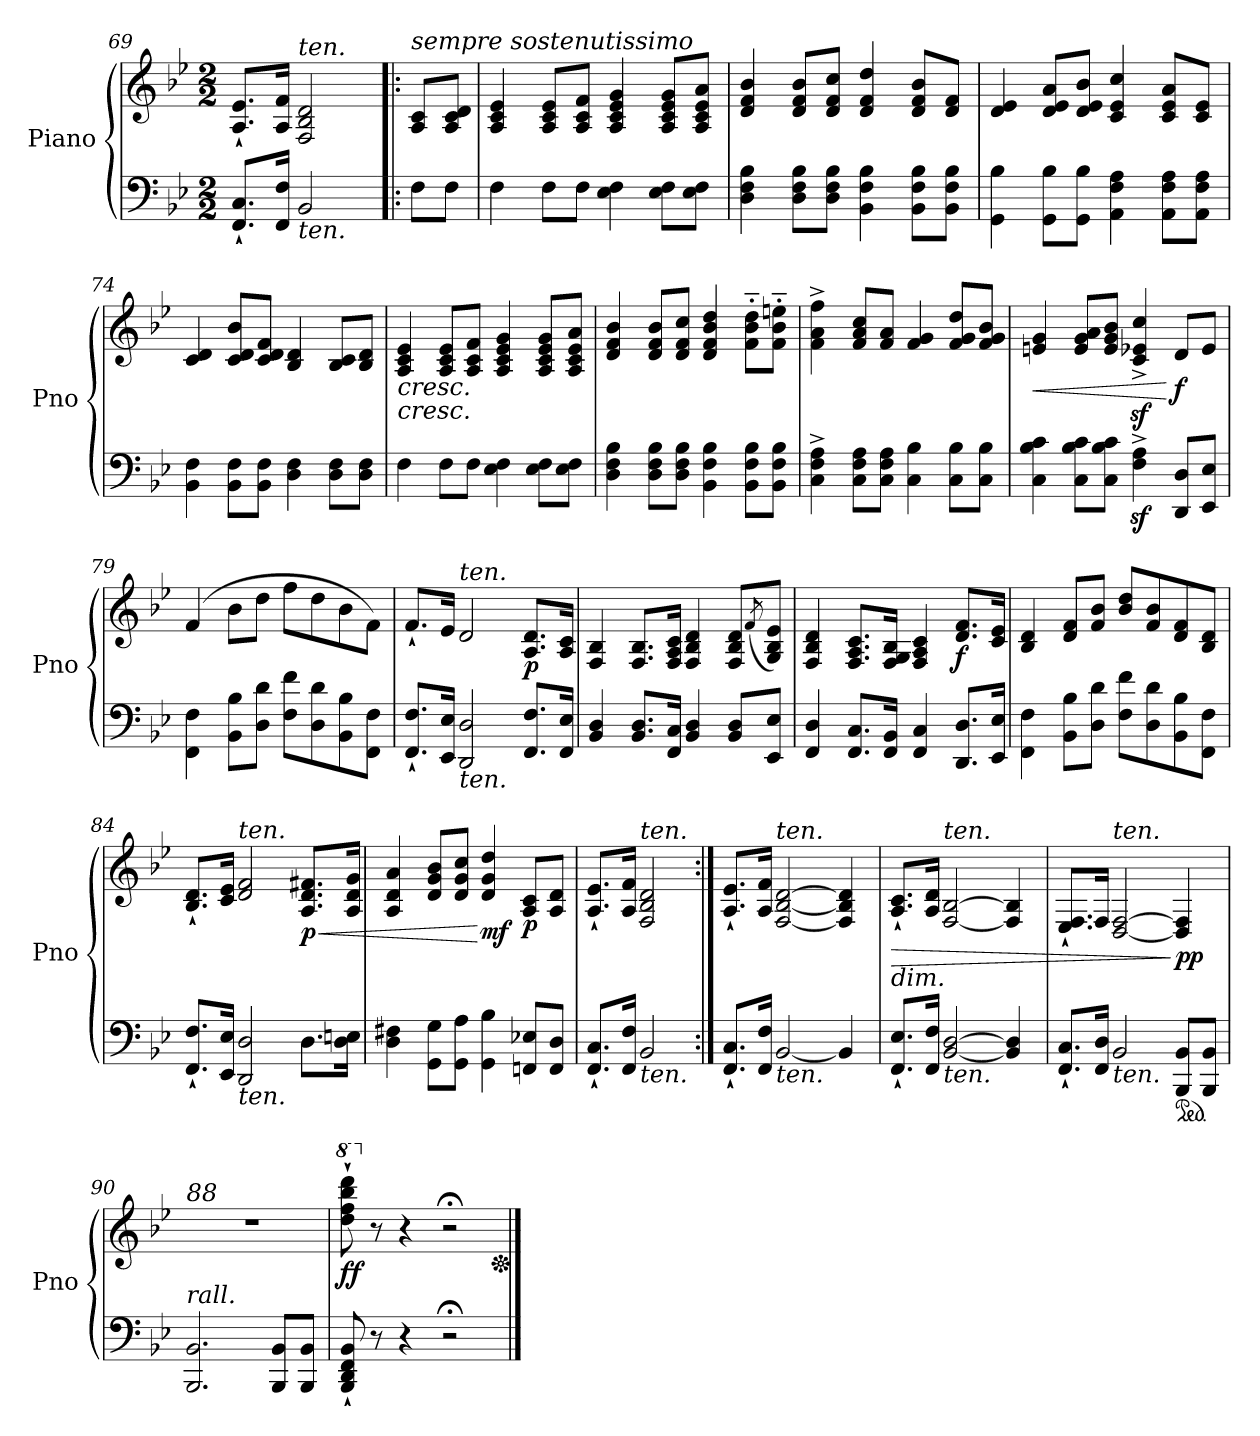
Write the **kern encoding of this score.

**kern	**kern	**dynam
*part1	*part1	*part1
*staff2	*staff1	*staff1/2
*I"Piano	*	*
*I'Pno	*	*
!!LO:LB:g=z
*clefF4	*clefG2	*
*k[b-e-]	*k[b-e-]	*
*M2/2	*M2/2	*
=69	=69	=69
8.FF/` 8.C/`L	8.A/` 8.e-/`L	.
16FF/ 16F/Jk	16A/ 16f/Jk	.
!	!LO:TX:a:i:t=ten.	!
!LO:TX:b:i:t=ten.	!	!
2BB-/	2F/ 2B-/ 2d/	.
=70!|:	=70!|:	=70!|:
!	!LO:TX:a:i:t=sempre sostenutissimo	!
8F\L	8A/ 8c/L	.
8F\J	8A/ 8c/ 8d/J	.
=71	=71	=71
4F\	4A/ 4c/ 4e-/	.
8F\L	8A/ 8c/ 8e-/L	.
8F\J	8A/ 8c/ 8f/J	.
4E-\ 4F\	4A/ 4c/ 4e-/ 4g/	.
8E-\ 8F\L	8A/ 8c/ 8e-/ 8g/L	.
8E-\ 8F\J	8A/ 8c/ 8e-/ 8a/J	.
=72	=72	=72
4D\ 4F\ 4B-\	4d/ 4f/ 4b-/	.
8D\ 8F\ 8B-\L	8d/ 8f/ 8b-/L	.
8D\ 8F\ 8B-\J	8d/ 8f/ 8cc/J	.
4BB-\ 4F\ 4B-\	4d/ 4f/ 4dd/	.
8BB-\ 8F\ 8B-\L	8d/ 8f/ 8b-/L	.
8BB-\ 8F\ 8B-\J	8d/ 8f/J	.
=73	=73	=73
4GG\ 4B-\	4d/ 4e-/	.
8GG\ 8B-\L	8d/ 8e-/ 8a/L	.
8GG\ 8B-\J	8d/ 8e-/ 8b-/J	.
4AA\ 4F\ 4A\	4c/ 4e-/ 4cc/	.
8AA\ 8F\ 8A\L	8c/ 8e-/ 8a/L	.
8AA\ 8F\ 8A\J	8c/ 8e-/J	.
=74	=74	=74
4BB-\ 4F\	4c/ 4d/	.
8BB-\ 8F\L	8c/ 8d/ 8b-/L	.
8BB-\ 8F\J	8c/ 8d/ 8f/J	.
4D\ 4F\	4B-/ 4d/	.
8D\ 8F\L	8B-/ 8c/L	.
8D\ 8F\J	8B-/ 8d/J	.
!!LO:PB:g=z
=75	=75	=75
!	!LO:TX:b:i:t=cresc.	!
!	!	!LO:HP:b
4F\	4A/ 4c/ 4e-/	<
8F\L	8A/ 8c/ 8e-/L	.
8F\J	8A/ 8c/ 8f/J	.
4E-\ 4F\	4A/ 4c/ 4e-/ 4g/	.
8E-\ 8F\L	8A/ 8c/ 8e-/ 8g/L	.
8E-\ 8F\J	8A/ 8c/ 8e-/ 8a/J	.
=76	=76	=76
4D\ 4F\ 4B-\	4d/ 4f/ 4b-/	.
8D\ 8F\ 8B-\L	8d/ 8f/ 8b-/L	.
8D\ 8F\ 8B-\J	8d/ 8f/ 8cc/J	.
4BB-\ 4F\ 4B-\	4d/ 4f/ 4b-/ 4dd/	.
8BB-\ 8F\ 8B-\L	8f\'~ 8b-\'~ 8dd\'~L	.
8BB-\ 8F\ 8B-\J	8f\'~ 8b-\'~ 8een\'~J	.
=77	=77	=77
!	!	!LO:DY:b=2
!	!	!LO:DY:n=1:b
4C\^ 4F\^ 4A\^	4f\^ 4a\^ 4ff\^	rf rf
8C\ 8F\ 8A\L	8f/ 8a/ 8cc/L	.
8C\ 8F\ 8A\J	8f/ 8a/J	.
4C\ 4B-\	4f/ 4g/	.
8C\ 8B-\L	8f/ 8g/ 8dd/L	.
8C\ 8B-\J	8f/ 8g/ 8b-/J	.
=78	=78	=78
!	!	!LO:HP:b
4C\ 4B-\ 4c\	4en/ 4g/	<
8C\ 8B-\ 8c\L	8e/ 8g/ 8a/L	.
8C\ 8B-\ 8c\J	8e/ 8g/ 8b-/J	.
4F\z<^ 4A\z<^	4c/z>^ 4e-X/z>^ 4cc/z>^	.
!	!	!LO:DY:n=1:b
8DD/ 8D/L	8d/L	[ [ f
8EE-/ 8E-/J	8e-/J	.
!!LO:LB:g=z
=79	=79	=79
4FF\ 4F\	(4f/	.
8BB-\ 8B-\L	8b-\L	.
8D\ 8d\J	8dd\J	.
8F\ 8f\L	8ff\L	.
8D\ 8d\	8dd\	.
8BB-\ 8B-\	8b-\	.
8FF\ 8F\J	8f\J)	.
=80	=80	=80
8.FF/` 8.F/`L	8.f`/L	.
16EE-/ 16E-/Jk	16e-/Jk	.
!	!LO:TX:a:i:t=ten.	!
!LO:TX:b:i:t=ten.	!	!
2DD/ 2D/	2d/	.
!	!	!LO:DY:a=2
8.FF/ 8.F/L	8.A/ 8.d/L	p
16FF/ 16E-/Jk	16A/ 16c/Jk	.
=81	=81	=81
4BB-/ 4D/	4F/ 4B-/	.
8.BB-/ 8.D/L	8.F/ 8.B-/L	.
16FF/ 16C/Jk	16F/ 16A/ 16c/Jk	.
4BB-/ 4D/	4F/ 4B-/ 4d/	.
8BB-/ 8D/L	8F/ 8B-/ 8d/L	.
.	(8qf/	.
8EE-/ 8E-/J	8G/ 8B-/ 8e-/J)	.
=82	=82	=82
4FF/ 4D/	4F/ 4B-/ 4d/	.
8.FF/ 8.C/L	8.F/ 8.A/ 8.c/L	.
16FF/ 16BB-/Jk	16F/ 16G/ 16B-/Jk	.
4FF/ 4C/	4F/ 4A/ 4c/	.
!	!	!LO:DY:b
8.DD/ 8.D/L	8.d/ 8.f/L	f
16EE-/ 16E-/Jk	16c/ 16e-/Jk	.
!!LO:LB:g=z
=83	=83	=83
4FF\ 4F\	4B-/ 4d/	.
8BB-\ 8B-\L	8d/ 8f/L	.
8D\ 8d\J	8f/ 8b-/J	.
8F\ 8f\L	8b-/ 8dd/L	.
8D\ 8d\	8f/ 8b-/	.
8BB-\ 8B-\	8d/ 8f/	.
8FF\ 8F\J	8B-/ 8d/J	.
=84	=84	=84
8.FF/` 8.F/`L	8.B-/` 8.d/`L	.
16EE-/ 16E-/Jk	16c/ 16e-/Jk	.
!	!LO:TX:a:i:t=ten.	!
!LO:TX:b:i:t=ten.	!	!
2DD/ 2D/	2d/ 2f/	.
!	!	!LO:HP:b
!	!	!LO:DY:n=1:b
8.D\L	8.A/ 8.d/ 8.f#X/L	< p
16D\ 16En\Jk	16A/ 16d/ 16g/Jk	.
=85	=85	=85
4D\ 4F#X\	4A/ 4d/ 4a/	.
8GG\ 8G\L	8d/ 8g/ 8b-/L	.
8GG\ 8A\J	8d/ 8g/ 8cc/J	.
!	!	!LO:DY:n=1:b
4GG\ 4B-\	4d/ 4g/ 4dd/	[ mf
!	!	!LO:DY:n=2:b
8FFn/ 8E-X/L	8A/ 8c/L	p
8FF/ 8D/J	8A/ 8d/J	.
=86	=86	=86
8.FF/` 8.C/`L	8.A/` 8.e-/`L	.
16FF/ 16F/Jk	16A/ 16f/Jk	.
!	!LO:TX:a:i:t=ten.	!
!LO:TX:b:i:t=ten.	!	!
2BB-/	2F/ 2B-/ 2d/	.
=87:|!	=87:|!	=87:|!
8.FF/` 8.C/`L	8.A/` 8.e-/`L	.
16FF/ 16F/Jk	16A/ 16f/Jk	.
!	!LO:TX:a:i:t=ten.	!
!LO:TX:b:i:t=ten.	!	!
[2BB-/	[2F/ [2B-/ [2d/	.
4BB-/]	4F/] 4B-/] 4d/]	.
!!LO:LB:g=z
=88	=88	=88
!	!LO:TX:b:i:t=dim.	!
!	!	!LO:HP:b
8.FF/` 8.E-/`L	8.A/` 8.c/`L	>
16FF/ 16F/Jk	16A/ 16d/Jk	.
!	!LO:TX:a:i:t=ten.	!
!LO:TX:b:i:t=ten.	!	!
[2BB-/ [2D/	[2F/ [2B-/	.
4BB-/] 4D/]	4F/] 4B-/]	.
=89	=89	=89
8.FF/` 8.C/`L	8.E-/` 8.F/`L	.
16FF/ 16D/Jk	16F/Jk	.
!	!LO:TX:a:i:t=ten.	!
!LO:TX:b:i:t=ten.	!	!
2BB-/	[2D/ [2F/	.
*ped	*	*
!	!	!LO:DY:n=1:b
8BBB-/ 8BB-/L	4D/] 4F/]	] pp
8BBB-/ 8BB-/J	.	.
=90	=90	=90
!	!LO:TX:a:i:t=88	!
!LO:TX:a:i:t=rall.	!	!
2.BBB-/ 2.BB-/	1r	.
8BBB-/ 8BB-/L	.	.
8BBB-/ 8BB-/J	.	.
=91	=91	=91
*	*8va	*
!	!	!LO:DY:b
8BBB-/` 8DD/` 8FF/` 8BB-/`	8ddd\` 8fff\` 8bbb-\` 8dddd\`	ff
*	*X8va	*
8r	8r	.
4r	4r	.
2r;<	2r;<	.
*	*Xped	*
==	==	==
*-	*-	*-
